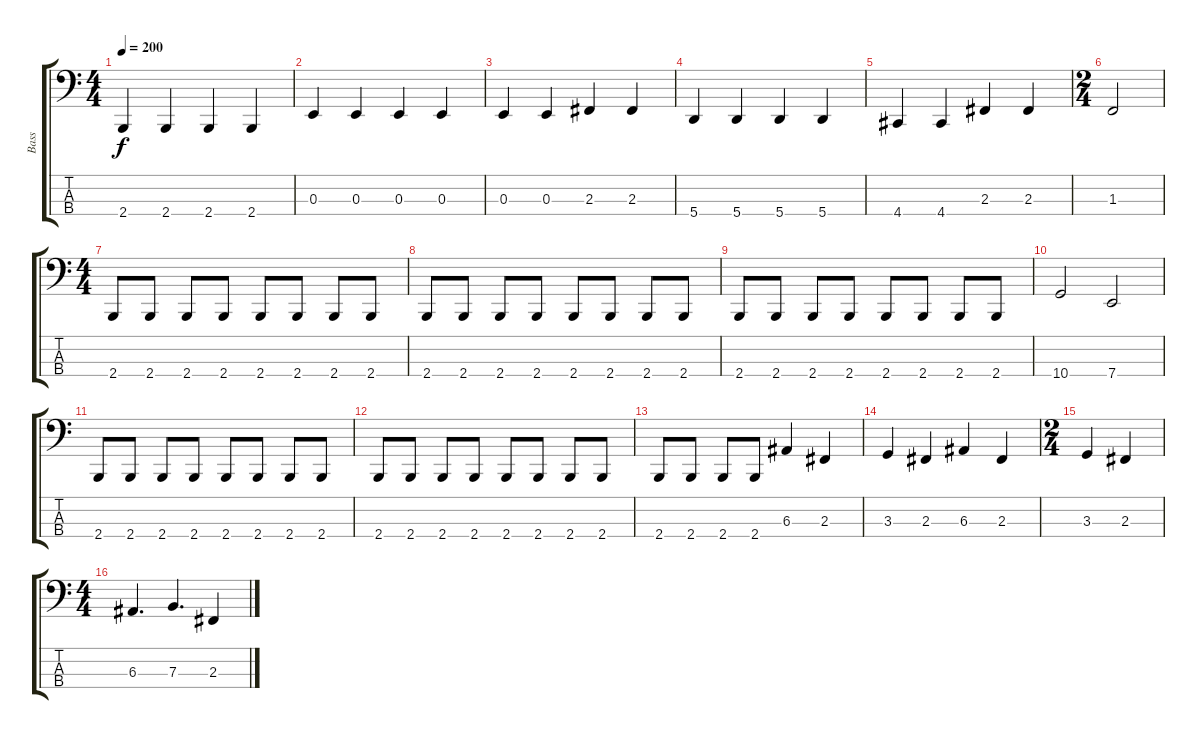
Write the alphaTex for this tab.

\track ("Bass" "Bass") {instrument electricbassfinger}
\staff {score tabs}
\tuning (D2 A1 E1 A0) {hide}
\ts (4 4)
\tempo 200
\clef f4
\ks c
2.4.4{dy f} 2.4.4 2.4.4 2.4.4 |
0.3.4 0.3.4 0.3.4 0.3.4 |
0.3.4 0.3.4 2.3.4 2.3.4 |
5.4.4 5.4.4 5.4.4 5.4.4 |
4.4.4 4.4.4 2.3.4 2.3.4 |
\ts (2 4)
1.3.2 |
\ts (4 4)
2.4.8 2.4.8 2.4.8 2.4.8 2.4.8 2.4.8 2.4.8 2.4.8 |
2.4.8 2.4.8 2.4.8 2.4.8 2.4.8 2.4.8 2.4.8 2.4.8 |
2.4.8 2.4.8 2.4.8 2.4.8 2.4.8 2.4.8 2.4.8 2.4.8 |
10.4.2 7.4.2 |
2.4.8 2.4.8 2.4.8 2.4.8 2.4.8 2.4.8 2.4.8 2.4.8 |
2.4.8 2.4.8 2.4.8 2.4.8 2.4.8 2.4.8 2.4.8 2.4.8 |
2.4.8 2.4.8 2.4.8 2.4.8 6.3.4 2.3.4 |
3.3.4 2.3.4 6.3.4 2.3.4 |
\ts (2 4)
3.3.4 2.3.4 |
\ts (4 4)
6.3.4{d} 7.3.4{d} 2.3.4
